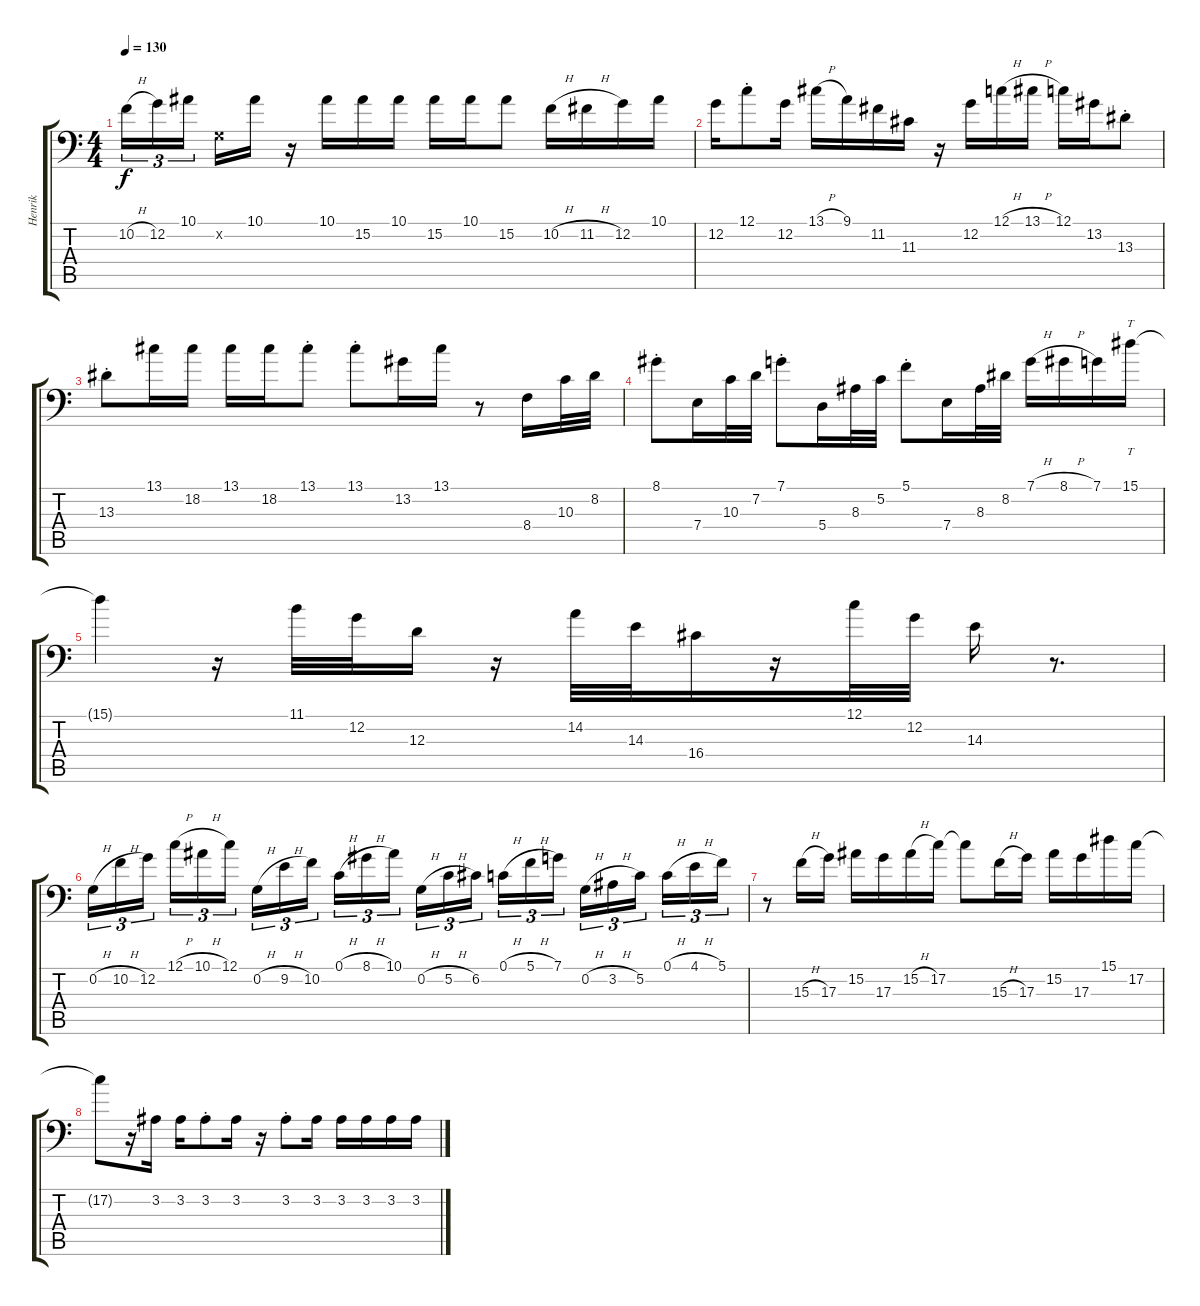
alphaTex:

\track ("Henrik" "Henrik") {instrument electricbassfinger}
\staff {score tabs}
\tuning (C3 G2 D2 A1 E1 B0) {hide}
\ts (4 4)
\tempo 130
\clef f4
\ks c
10.2{h}.16{tu (3 2) dy f} 12.2.16{tu (3 2)} 10.1.16{tu (3 2)} 0.2{x}.16 10.1.16 r.16 10.1.16 15.2.16 10.1.16 15.2.16 10.1.16 15.2.8 10.2{h}.16 11.2{h}.16 12.2.16 10.1.16 |
12.2.16 12.1{st}.8 12.2.16 13.1{h}.16 9.1.16 11.2.16 11.3.16 r.16 12.2.16 12.1{h}.16 13.1{h}.16 12.1.16 13.2.16 13.3{st}.8 |
13.3{st}.8 13.1.16 18.2.16 13.1.16 18.2.16 13.1{st}.8 13.1{st}.8 13.2.16 13.1.16 r.8 8.4.16 10.3.32 8.2.32 |
8.1{st}.8 7.4.16 10.3.32 7.2.32 7.1{st}.8 5.4.16 8.3.32 5.2.32 5.1{st}.8 7.4.16 8.3.32 8.2.32 7.1{h}.16 8.1{h}.16 7.1.16 15.1.16{tt} |
15.1{t}.4 r.16 11.1.32 12.2.32 12.3.16 r.16 14.2.32 14.3.32 16.4.16 r.16 12.1.32 12.2.32 14.3.16 r.8{d} |
0.2{h}.16{tu (3 2)} 10.2{h}.16{tu (3 2)} 12.2.16{tu (3 2)} 12.1{h}.16{tu (3 2)} 10.1{h}.16{tu (3 2)} 12.1.16{tu (3 2)} 0.2{h}.16{tu (3 2)} 9.2{h}.16{tu (3 2)} 10.2.16{tu (3 2)} 0.1{h}.16{tu (3 2)} 8.1{h}.16{tu (3 2)} 10.1.16{tu (3 2)} 0.2{h}.16{tu (3 2)} 5.2{h}.16{tu (3 2)} 6.2.16{tu (3 2)} 0.1{h}.16{tu (3 2)} 5.1{h}.16{tu (3 2)} 7.1.16{tu (3 2)} 0.2{h}.16{tu (3 2)} 3.2{h}.16{tu (3 2)} 5.2.16{tu (3 2)} 0.1{h}.16{tu (3 2)} 4.1{h}.16{tu (3 2)} 5.1.16{tu (3 2)} |
r.8 15.3{h}.16 17.3.16 15.2.16 17.3.16 15.2{h}.16 17.2.16 17.2{t}.8 15.3{h}.16 17.3.16 15.2.16 17.3.16 15.1.16 17.2.16 |
17.2{t}.8 r.16 3.2.16 3.2.16 3.2{st}.8 3.2.16 r.16 3.2{st}.8 3.2.16 3.2.16 3.2.16 3.2.16 3.2.16
